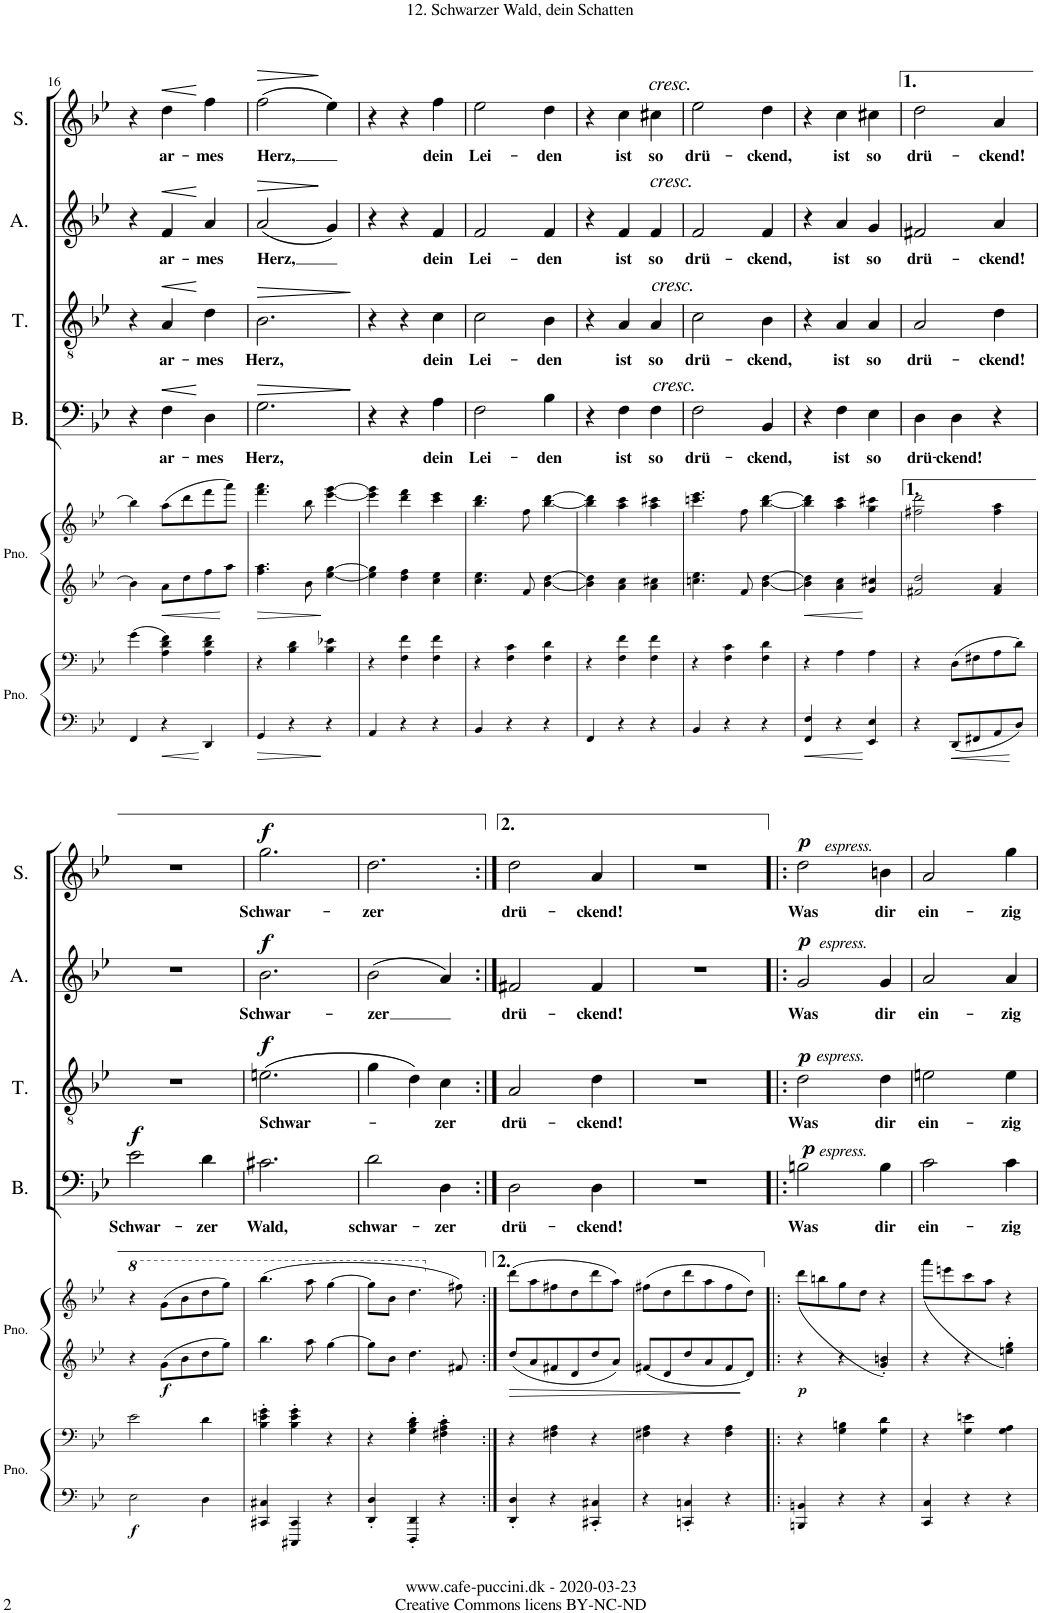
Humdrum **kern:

**kern	**kern	**dynam	**kern	**kern	**dynam	**kern	**text	**dynam	**kern	**text	**dynam	**kern	**text	**dynam	**kern	**text	**dynam
*part6	*part6	*part6	*part5	*part5	*part5	*part4	*part4	*part4	*part3	*part3	*part3	*part2	*part2	*part2	*part1	*part1	*part1
*staff8	*staff7	*staff7/8	*staff6	*staff5	*staff5/6	*staff4	*staff4	*staff4	*staff3	*staff3	*staff3	*staff2	*staff2	*staff2	*staff1	*staff1	*staff1
*I"Piano	*	*	*I"Piano	*	*	*I"Bass	*	*	*I"Tenor	*	*	*I"Alto	*	*	*I"Soprano	*	*
*I'Pno.	*	*	*I'Pno.	*	*	*I'B.	*	*	*I'T.	*	*	*I'A.	*	*	*I'S.	*	*
!!LO:PB:g=z
*clefF4	*clefF4	*	*clefG2	*clefG2	*	*clefF4	*	*	*clefGv2	*	*	*clefG2	*	*	*clefG2	*	*
*k[b-e-]	*k[b-e-]	*	*k[b-e-]	*k[b-e-]	*	*k[b-e-]	*	*	*k[b-e-]	*	*	*k[b-e-]	*	*	*k[b-e-]	*	*
*M3/4	*M3/4	*	*M3/4	*M3/4	*	*M3/4	*	*	*M3/4	*	*	*M3/4	*	*	*M3/4	*	*
=16	=16	=16	=16	=16	=16	=16	=16	=16	=16	=16	=16	=16	=16	=16	=16	=16	=16
4FF/	(4g\	.	4b-\]	4bb-\]	.	4r	.	.	4r	.	.	4r	.	.	4r	.	.
!	!	!	!	!	!	!	!LO:LY:b	!LO:HP:b	!	!LO:LY:b	!LO:HP:b	!	!LO:LY:b	!LO:HP:b	!	!LO:LY:b	!LO:HP:b
4r	4A\ 4d\ 4f\)	.	8a\L	(8aa\L	.	4F\	ar-	<	4A/	ar-	<	4f/	ar-	<	4dd\	ar-	<
.	.	.	8dd\	8ddd\	.	.	.	.	.	.	.	.	.	.	.	.	.
!	!	!	!	!	!	!	!LO:LY:b	!	!	!LO:LY:b	!	!	!LO:LY:b	!	!	!LO:LY:b	!
4DD/	4A\ 4d\ 4f\	.	8ff\	8fff\	.	4D\	-mes	[	4d\	-mes	[	4a/	-mes	[	4ff\	-mes	[
.	.	.	8aa\J	8aaa\J)	.	.	.	.	.	.	.	.	.	.	.	.	.
=17	=17	=17	=17	=17	=17	=17	=17	=17	=17	=17	=17	=17	=17	=17	=17	=17	=17
!	!	!	!	!	!	!	!LO:LY:b	!LO:HP:b	!	!LO:LY:b	!LO:HP:b	!	!LO:LY:b	!LO:HP:b	!	!LO:LY:b	!LO:HP:b
4GG/	4r	.	4.ff\ 4.aa\	4.fff\ 4.aaa\	.	2.G\	Herz,	>	2.B-\	Herz,	>	(2a/	Herz,	>	(2ff\	Herz,	>
4r	4B-\ 4d\	.	.	.	.	.	.	.	.	.	.	.	.	.	.	.	.
.	.	.	8b-\	8bb-\	.	.	.	.	.	.	.	.	.	.	.	.	.
4r	4B-\ 4e-X\	.	[4ee-\ [4gg\	[4eee-\ [4ggg\	.	.	.	.	.	.	.	4g/)	.	]	4ee-\)	.	]
.	.	.	.	.	.	.	.	]	.	.	]	.	.	.	.	.	.
=18	=18	=18	=18	=18	=18	=18	=18	=18	=18	=18	=18	=18	=18	=18	=18	=18	=18
4AA/	4r	.	4ee-\] 4gg\]	4eee-\] 4ggg\]	.	4r	.	.	4r	.	.	4r	.	.	4r	.	.
4r	4F\ 4f\	.	4dd\ 4ff\	4ddd\ 4fff\	.	4r	.	.	4r	.	.	4r	.	.	4r	.	.
!	!	!	!	!	!	!	!LO:LY:b	!	!	!LO:LY:b	!	!	!LO:LY:b	!	!	!LO:LY:b	!
4r	4F\ 4f\	.	4cc\ 4ee-\	4ccc\ 4eee-\	.	4A\	dein	.	4c\	dein	.	4f/	dein	.	4ff\	dein	.
=19	=19	=19	=19	=19	=19	=19	=19	=19	=19	=19	=19	=19	=19	=19	=19	=19	=19
!	!	!	!	!	!	!	!LO:LY:b	!	!	!LO:LY:b	!	!	!LO:LY:b	!	!	!LO:LY:b	!
4BB-/	4r	.	4.cc\ 4.ee-\	4.bb-\ 4.ddd\	.	2F\	Lei-	.	2c\	Lei-	.	2f/	Lei-	.	2ee-\	Lei-	.
4r	4F\ 4c\	.	.	.	.	.	.	.	.	.	.	.	.	.	.	.	.
.	.	.	8f/	8ff\	.	.	.	.	.	.	.	.	.	.	.	.	.
!	!	!	!	!	!	!	!LO:LY:b	!	!	!LO:LY:b	!	!	!LO:LY:b	!	!	!LO:LY:b	!
4r	4F\ 4d\	.	[4b-\ [4dd\	[4bb-\ [4ddd\	.	4B-\	-den	.	4B-\	-den	.	4f/	-den	.	4dd\	-den	.
=20	=20	=20	=20	=20	=20	=20	=20	=20	=20	=20	=20	=20	=20	=20	=20	=20	=20
4FF/	4r	.	4b-\] 4dd\]	4bb-\] 4ddd\]	.	4r	.	.	4r	.	.	4r	.	.	4r	.	.
!	!	!	!	!	!	!	!LO:LY:b	!	!	!LO:LY:b	!	!	!LO:LY:b	!	!	!LO:LY:b	!
4r	4F\ 4f\	.	4a\ 4cc\	4aa\ 4ccc\	.	4F\	ist	.	4A/	ist	.	4f/	ist	.	4cc\	ist	.
!	!	!	!	!	!	!	!	!	!	!	!	!	!	!	!LO:TX:a:i:t=cresc.	!	!
!	!	!	!	!	!	!	!	!	!	!	!	!LO:TX:a:i:t=cresc.	!	!	!	!	!
!	!	!	!	!	!	!	!	!	!LO:TX:a:i:t=cresc.	!	!	!	!	!	!	!	!
!	!	!	!	!	!	!LO:TX:a:i:t=cresc.	!	!	!	!	!	!	!	!	!	!	!
!	!	!	!	!	!	!	!LO:LY:b	!	!	!LO:LY:b	!	!	!LO:LY:b	!	!	!LO:LY:b	!
4r	4F\ 4f\	.	4a\ 4cc#X\	4aa\ 4ccc#X\	.	4F\	so	.	4A/	so	.	4f/	so	.	4cc#X\	so	.
=21	=21	=21	=21	=21	=21	=21	=21	=21	=21	=21	=21	=21	=21	=21	=21	=21	=21
!	!	!	!	!	!	!	!LO:LY:b	!	!	!LO:LY:b	!	!	!LO:LY:b	!	!	!LO:LY:b	!
4BB-/	4r	.	4.ccn\ 4.ee-\	4.cccn\ 4.eee-\	.	2F\	drü-	.	2c\	drü-	.	2f/	drü-	.	2ee-\	drü-	.
4r	4F\ 4c\	.	.	.	.	.	.	.	.	.	.	.	.	.	.	.	.
.	.	.	8f/	8ff\	.	.	.	.	.	.	.	.	.	.	.	.	.
!	!	!	!	!	!	!	!LO:LY:b	!	!	!LO:LY:b	!	!	!LO:LY:b	!	!	!LO:LY:b	!
4r	4F\ 4d\	.	[4b-\ [4dd\	[4bb-\ [4ddd\	.	4BB-/	-ckend,	.	4B-\	-ckend,	.	4f/	-ckend,	.	4dd\	-ckend,	.
=22	=22	=22	=22	=22	=22	=22	=22	=22	=22	=22	=22	=22	=22	=22	=22	=22	=22
4FF/ 4F/	4r	.	4b-\] 4dd\]	4bb-\] 4ddd\]	.	4r	.	.	4r	.	.	4r	.	.	4r	.	.
!	!	!	!	!	!	!	!LO:LY:b	!	!	!LO:LY:b	!	!	!LO:LY:b	!	!	!LO:LY:b	!
4r	4A\	.	4a\ 4cc\	4aa\ 4ccc\	.	4F\	ist	.	4A/	ist	.	4a/	ist	.	4cc\	ist	.
!	!	!	!	!	!	!	!LO:LY:b	!	!	!LO:LY:b	!	!	!LO:LY:b	!	!	!LO:LY:b	!
4EE-/ 4E-/	4A\	.	4g/ 4cc#X/	4gg\ 4ccc#X\	.	4E-\	so	.	4A/	so	.	4g/	so	.	4cc#X\	so	.
=22X1	=22X1	=22X1	=22X1	=22X1	=22X1	=22X1	=22X1	=22X1	=22X1	=22X1	=22X1	=22X1	=22X1	=22X1	=22X1	=22X1	=22X1
!	!	!	!	!	!	!	!LO:LY:b	!	!	!LO:LY:b	!	!	!LO:LY:b	!	!	!LO:LY:b	!
4r	4r	.	2f#X/ 2dd/	2ff#X\ 2ddd\	.	4D\	drü-	.	2A/	drü-	.	2f#X/	drü-	.	2dd\	drü-	.
!	!	!	!	!	!	!	!LO:LY:b	!	!	!	!	!	!	!	!	!	!
8DD/L	(8D\L	.	.	.	.	4D\	-ckend!	.	.	.	.	.	.	.	.	.	.
8FF#X/	8F#X\	.	.	.	.	.	.	.	.	.	.	.	.	.	.	.	.
!	!	!	!	!	!	!	!	!	!	!LO:LY:b	!	!	!LO:LY:b	!	!	!LO:LY:b	!
8AA/	8A\	.	4f#/ 4a/	4ff#\ 4aa\	.	4r	.	.	4d\	-ckend!	.	4a/	-ckend!	.	4a/	-ckend!	.
8D/J	8d\J)	.	.	.	.	.	.	.	.	.	.	.	.	.	.	.	.
!!LO:LB:g=z
=22X2	=22X2	=22X2	=22X2	=22X2	=22X2	=22X2	=22X2	=22X2	=22X2	=22X2	=22X2	=22X2	=22X2	=22X2	=22X2	=22X2	=22X2
*	*	*	*	*8va	*	*	*	*	*	*	*	*	*	*	*	*	*
!	!	!LO:DY:b=2	!	!	!	!	!LO:LY:b	!LO:DY:a	!	!	!	!	!	!	!	!	!
2E-\	2e-\	f	4r	4r	.	2e-\	Schwar-	f	2.r	.	.	2.r	.	.	2.r	.	.
!	!	!	!	!	!LO:DY:b=2	!	!	!	!	!	!	!	!	!	!	!	!
.	.	.	8g\L	(8gg\L	f	.	.	.	.	.	.	.	.	.	.	.	.
.	.	.	8b-\	8bb-\	.	.	.	.	.	.	.	.	.	.	.	.	.
!	!	!	!	!	!	!	!LO:LY:b	!	!	!	!	!	!	!	!	!	!
4D\	4d\	.	8dd\	8ddd\	.	4d\	-zer	.	.	.	.	.	.	.	.	.	.
.	.	.	8gg\J	8ggg\J)	.	.	.	.	.	.	.	.	.	.	.	.	.
=22X3	=22X3	=22X3	=22X3	=22X3	=22X3	=22X3	=22X3	=22X3	=22X3	=22X3	=22X3	=22X3	=22X3	=22X3	=22X3	=22X3	=22X3
!	!	!	!	!	!	!	!LO:LY:b	!	!	!LO:LY:b	!LO:DY:a	!	!LO:LY:b	!LO:DY:a	!	!LO:LY:b	!LO:DY:a
4CC#X/ 4C#X/	4B-\' 4en\' 4g\'	.	4.bb-\	(4.bbb-\	.	2.c#X\	Wald,	.	(2.en\	Schwar-	f	2.b-\	Schwar-	f	2.gg\	Schwar-	f
4CCC#X/ 4CC#/	4B-\' 4e\' 4g\'	.	.	.	.	.	.	.	.	.	.	.	.	.	.	.	.
.	.	.	8aa\	8aaa\	.	.	.	.	.	.	.	.	.	.	.	.	.
4r	4r	.	[4gg\	[4ggg\	.	.	.	.	.	.	.	.	.	.	.	.	.
=22X4	=22X4	=22X4	=22X4	=22X4	=22X4	=22X4	=22X4	=22X4	=22X4	=22X4	=22X4	=22X4	=22X4	=22X4	=22X4	=22X4	=22X4
!	!	!	!	!	!	!	!LO:LY:b	!	!	!	!	!	!LO:LY:b	!	!	!LO:LY:b	!
4DD/' 4D/'	4r	.	8gg\L]	8ggg\L]	.	2d\	schwar-	.	4g\	.	.	(2b-\	-zer	.	2.dd\	-zer	.
.	.	.	8b-\J	8bb-\J	.	.	.	.	.	.	.	.	.	.	.	.	.
4DDD/' 4DD/'	4G\' 4B-\' 4d\'	.	4.dd\	4.ddd\	.	.	.	.	4d\)	.	.	.	.	.	.	.	.
!	!	!	!	!	!	!	!LO:LY:b	!	!	!LO:LY:b	!	!	!	!	!	!	!
4r	4F#X\' 4A\' 4c\'	.	.	.	.	4D\	-zer	.	4c\	-zer	.	4a/)	.	.	.	.	.
*	*	*	*	*X8va	*	*	*	*	*	*	*	*	*	*	*	*	*
.	.	.	8f#X/	8ff#X\)	.	.	.	.	.	.	.	.	.	.	.	.	.
=23:|!	=23:|!	=23:|!	=23:|!	=23:|!	=23:|!	=23:|!	=23:|!	=23:|!	=23:|!	=23:|!	=23:|!	=23:|!	=23:|!	=23:|!	=23:|!	=23:|!	=23:|!
!	!	!	!	!	!	!	!LO:LY:b	!	!	!LO:LY:b	!	!	!LO:LY:b	!	!	!LO:LY:b	!
4DD/' 4D/'	4r	.	8dd/L	(8ddd\L	.	2D\	drü-	.	2A/	drü-	.	2f#X/	drü-	.	2dd\	drü-	.
.	.	.	8a/	8aa\	.	.	.	.	.	.	.	.	.	.	.	.	.
4r	4F#X\ 4A\	.	8f#X/	8ff#X\	.	.	.	.	.	.	.	.	.	.	.	.	.
.	.	.	8d/	8dd\	.	.	.	.	.	.	.	.	.	.	.	.	.
!	!	!	!	!	!	!	!LO:LY:b	!	!	!LO:LY:b	!	!	!LO:LY:b	!	!	!LO:LY:b	!
4CC#X/' 4C#X/'	4r	.	8dd/	8ddd\	.	4D\	-ckend!	.	4d\	-ckend!	.	4f#/	-ckend!	.	4a/	-ckend!	.
.	.	.	8a/J	8aa\J)	.	.	.	.	.	.	.	.	.	.	.	.	.
=24	=24	=24	=24	=24	=24	=24	=24	=24	=24	=24	=24	=24	=24	=24	=24	=24	=24
4r	4F#X\ 4A\	.	8f#X/L	(8ff#X\L	.	2.r	.	.	2.r	.	.	2.r	.	.	2.r	.	.
.	.	.	8d/	8dd\	.	.	.	.	.	.	.	.	.	.	.	.	.
4CCn/' 4Cn/'	4r	.	8dd/	8ddd\	.	.	.	.	.	.	.	.	.	.	.	.	.
.	.	.	8a/	8aa\	.	.	.	.	.	.	.	.	.	.	.	.	.
4r	4F#\ 4A\	.	8f#/	8ff#\	.	.	.	.	.	.	.	.	.	.	.	.	.
.	.	.	8d/J	8dd\J)	.	.	.	.	.	.	.	.	.	.	.	.	.
=25!|:	=25!|:	=25!|:	=25!|:	=25!|:	=25!|:	=25!|:	=25!|:	=25!|:	=25!|:	=25!|:	=25!|:	=25!|:	=25!|:	=25!|:	=25!|:	=25!|:	=25!|:
!	!	!	!	!	!	!	!	!	!	!	!	!	!	!	!LO:TX:a:i:t=espress.	!	!
!	!	!	!	!	!	!	!	!	!	!	!	!LO:TX:a:i:t=espress.	!	!	!	!	!
!	!	!	!	!	!	!	!	!	!LO:TX:a:i:t=espress.	!	!	!	!	!	!	!	!
!	!	!	!	!	!	!LO:TX:a:i:t=espress.	!	!	!	!	!	!	!	!	!	!	!
!	!	!	!	!	!LO:DY:b=2	!	!LO:LY:b	!LO:DY:a	!	!LO:LY:b	!LO:DY:a	!	!LO:LY:b	!LO:DY:a	!	!LO:LY:b	!LO:DY:a
4BBBn/ 4BBn/	4r	.	4r	(<8ddd\L	p	2Bn\	Was	p	2d\	Was	p	2g/	Was	p	2dd\	Was	p
.	.	.	.	8bbn\	.	.	.	.	.	.	.	.	.	.	.	.	.
4r	4G\ 4Bn\	.	4r	8gg\	.	.	.	.	.	.	.	.	.	.	.	.	.
.	.	.	.	8dd\J	.	.	.	.	.	.	.	.	.	.	.	.	.
!	!	!	!	!	!	!	!LO:LY:b	!	!	!LO:LY:b	!	!	!LO:LY:b	!	!	!LO:LY:b	!
4r	4G\ 4d\	.	4g/' 4bn/')	4r	.	4B\	dir	.	4d\	dir	.	4g/	dir	.	4bn\	dir	.
=26	=26	=26	=26	=26	=26	=26	=26	=26	=26	=26	=26	=26	=26	=26	=26	=26	=26
!	!	!	!	!	!	!	!LO:LY:b	!	!	!LO:LY:b	!	!	!LO:LY:b	!	!	!LO:LY:b	!
4CC/ 4C/	4r	.	4r	(<8aaa\L	.	2c\	ein-	.	2en\	ein-	.	2a/	ein-	.	2a/	ein-	.
.	.	.	.	8eeen\	.	.	.	.	.	.	.	.	.	.	.	.	.
4r	4G\ 4en\	.	4r	8ccc\	.	.	.	.	.	.	.	.	.	.	.	.	.
.	.	.	.	8aa\J	.	.	.	.	.	.	.	.	.	.	.	.	.
!	!	!	!	!	!	!	!LO:LY:b	!	!	!LO:LY:b	!	!	!LO:LY:b	!	!	!LO:LY:b	!
4r	4G\ 4A\	.	4een\' 4gg\')	4r	.	4c\	-zig	.	4e\	-zig	.	4a/	-zig	.	4gg\	-zig	.
=	=	=	=	=	=	=	=	=	=	=	=	=	=	=	=	=	=
*-	*-	*-	*-	*-	*-	*-	*-	*-	*-	*-	*-	*-	*-	*-	*-	*-	*-
